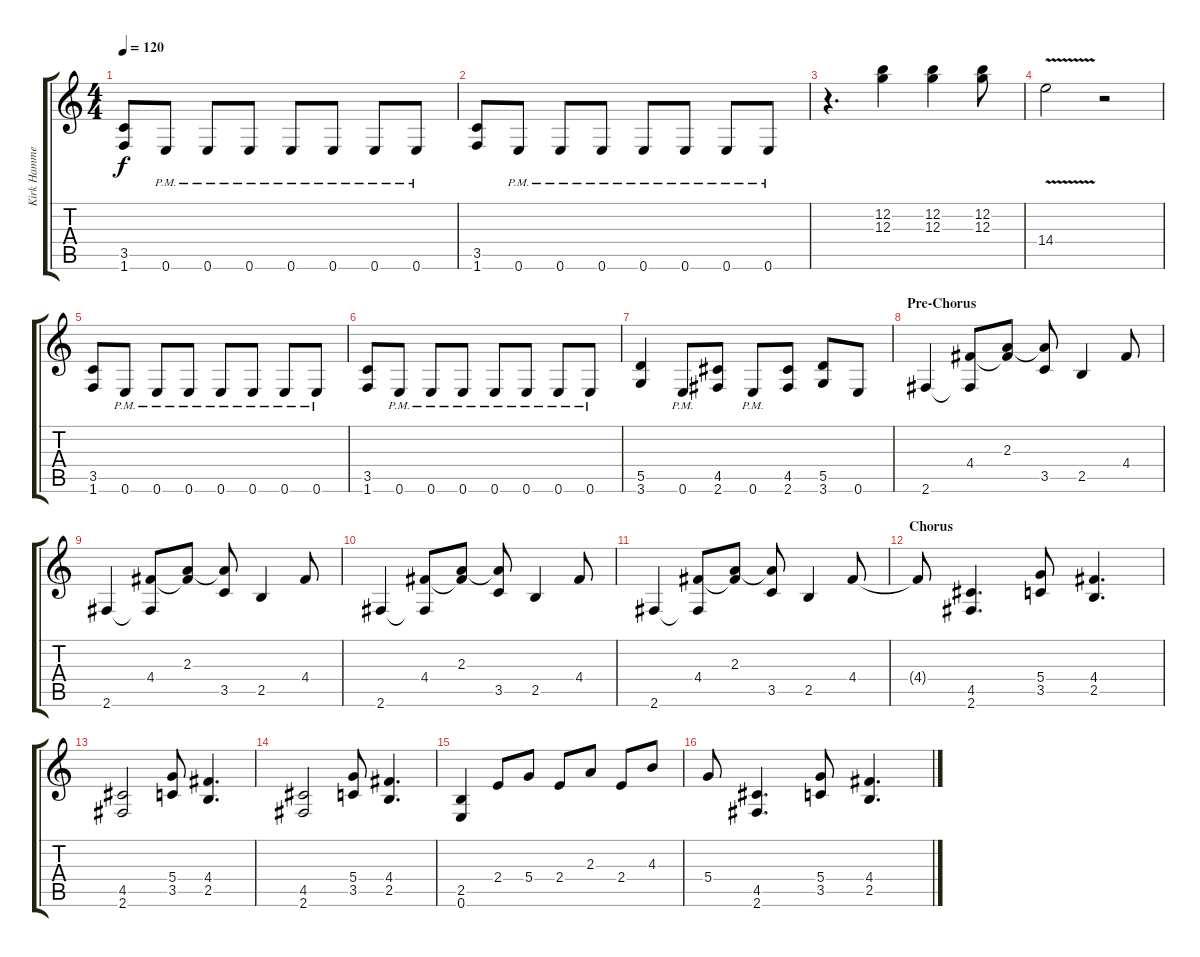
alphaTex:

\track ("Kirk Hammet" "Kirk Hamme") {instrument distortionguitar}
\staff {score tabs}
\tuning (E4 B3 G3 D3 A2 E2) {hide}
\ts (4 4)
\tempo 120
\clef g2
\ks c
(3.5 1.6).8{dy f} 0.6{pm}.8 0.6{pm}.8 0.6{pm}.8 0.6{pm}.8 0.6{pm}.8 0.6{pm}.8 0.6{pm}.8 |
(3.5 1.6).8 0.6{pm}.8 0.6{pm}.8 0.6{pm}.8 0.6{pm}.8 0.6{pm}.8 0.6{pm}.8 0.6{pm}.8 |
r.4{d} (12.2 12.3).4 (12.2 12.3).4 (12.2 12.3).8 |
14.4{v}.2 r.2 |
(3.5 1.6).8 0.6{pm}.8 0.6{pm}.8 0.6{pm}.8 0.6{pm}.8 0.6{pm}.8 0.6{pm}.8 0.6{pm}.8 |
(3.5 1.6).8 0.6{pm}.8 0.6{pm}.8 0.6{pm}.8 0.6{pm}.8 0.6{pm}.8 0.6{pm}.8 0.6{pm}.8 |
(5.5 3.6).4 0.6{pm}.8 (4.5 2.6).8 0.6{pm}.8 (4.5 2.6).8 (5.5 3.6).8 0.6.8 |
\section ("" "Pre-Chorus")
2.6.4 (4.4 2.6{t}).8 (2.3 4.4{t}).8 (2.3{t} 3.5).8 2.5.4 4.4.8 |
2.6.4 (4.4 2.6{t}).8 (2.3 4.4{t}).8 (2.3{t} 3.5).8 2.5.4 4.4.8 |
2.6.4 (4.4 2.6{t}).8 (2.3 4.4{t}).8 (2.3{t} 3.5).8 2.5.4 4.4.8 |
2.6.4 (4.4 2.6{t}).8 (2.3 4.4{t}).8 (2.3{t} 3.5).8 2.5.4 4.4.8 |
\section ("" "Chorus")
4.4{t}.8 (4.5 2.6).4{d} (5.4 3.5).8 (4.4 2.5).4{d} |
(4.5 2.6).2 (5.4 3.5).8 (4.4 2.5).4{d} |
(4.5 2.6).2 (5.4 3.5).8 (4.4 2.5).4{d} |
(2.5 0.6).4 2.4.8 5.4.8 2.4.8 2.3.8 2.4.8 4.3.8 |
5.4.8 (4.5 2.6).4{d} (5.4 3.5).8 (4.4 2.5).4{d}
